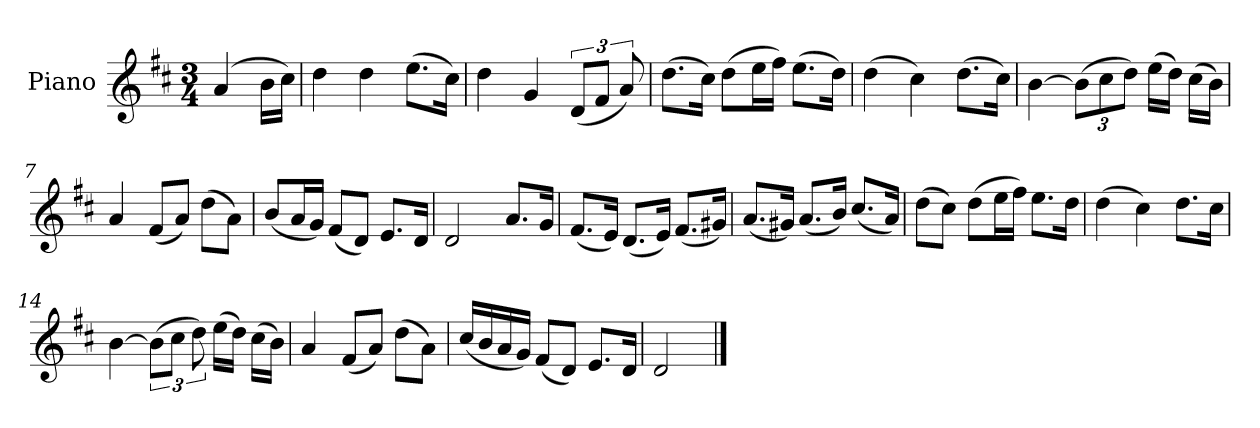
**kern
*part1
*staff1
*I"Piano
*I'Pno.
*clefG2
*k[f#c#]
*D:
*M3/4
=1
(>4a/
16b\LL
16cc#\JJ)
=2
4dd\
4dd\
(>8.ee\L
16cc#\Jk)
=3
4dd\
4g/
(>12d/L
12f#/J
12a/)
!!LO:LB:g=z
=4
(>8.dd\L
16cc#\Jk)
(>8dd\L
16ee\L
16ff#\JJ)
(>8.ee\L
16dd\Jk)
=5
(>4dd\
4cc#\)
(>8.dd\L
16cc#\Jk)
=6
[<4b\
*Xbrackettup
(>12b\L]
12cc#\
12dd\J)
(>16ee\LL
16dd\JJ)
(>16cc#\LL
16b\JJ)
!!LO:LB:g=z
=7
4a/
(<8f#/L
8a/J)
(>8dd\L
8a\J)
=8
(<8b/L
16a/L
16g/JJ)
(<8f#/L
8d/J)
8.e/L
16d/Jk
=9
2d/
8.a/L
16g/Jk
!!LO:LB:g=z
=10
(<8.f#/L
16e/Jk)
(<8.d/L
16e/Jk)
(<8.f#/L
16g#X/Jk)
=11
(<8.a/L
16g#X/Jk)
(<8.a/L
16b/Jk)
(>8.cc#/L
16a/Jk)
=12
(>8dd\L
8cc#\J)
(>8dd\L
16ee\L
16ff#\JJ)
8.ee\L
16dd\Jk
!!LO:LB:g=z
=13
(>4dd\
4cc#\)
8.dd\L
16cc#\Jk
=14
[<4b\
*brackettup
(>12b\L]
12cc#\J
12dd\)
(>16ee\LL
16dd\JJ)
(>16cc#\LL
16b\JJ)
!!LO:LB:g=z
=15
4a/
(<8f#/L
8a/J)
(>8dd\L
8a\J)
=16
(<16cc#/LL
16b/
16a/
16g/JJ)
(<8f#/L
8d/J)
8.e/L
16d/Jk
=17
2d/
==
*-
